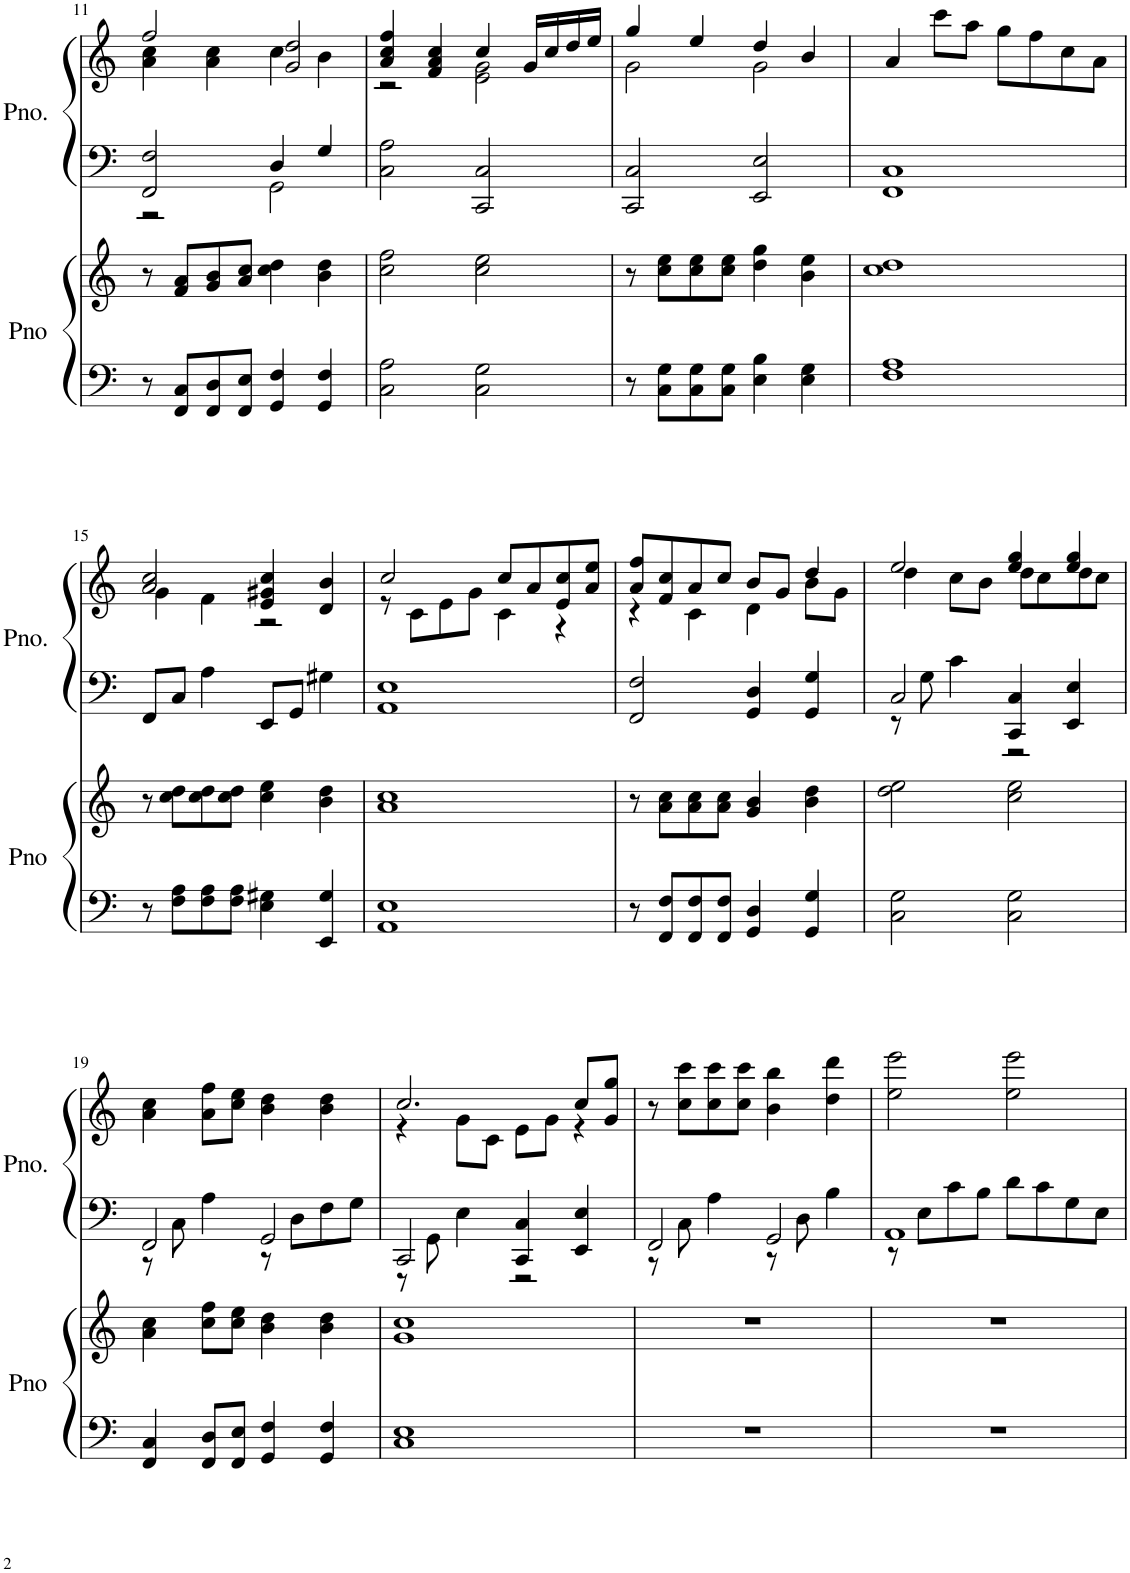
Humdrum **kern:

**kern	**kern	**kern	**kern
*part2	*part2	*part1	*part1
*staff4	*staff3	*staff2	*staff1
*I"Piano	*	*I"Piano	*
*I'Pno	*	*I'Pno.	*
!!LO:PB:g=z
*clefF4	*clefG2	*clefF4	*clefG2
*k[]	*k[]	*k[]	*k[]
*M4/4	*M4/4	*M4/4	*M4/4
=11	=11	=11	=11
*	*	*^	*^
8r	8r	2FF/ 2F/	2r	2ff/	4a\ 4cc\
8FF/ 8C/L	8f/ 8a/L	.	.	.	.
8FF/ 8D/	8g/ 8b/	.	.	.	4a\ 4cc\
8FF/ 8E/J	8a/ 8cc/J	.	.	.	.
4GG/ 4F/	4cc\ 4dd\	4D/	2GG\	2g/ 2dd/	4cc\
4GG/ 4F/	4b\ 4dd\	4G/	.	.	4b\
*	*	*v	*v	*	*
=12	=12	=12	=12	=12
2C\ 2A\	2cc\ 2ff\	2C\ 2A\	4a/ 4cc/ 4ff/	2r
.	.	.	4f/ 4a/ 4cc/	.
2C\ 2G\	2cc\ 2ee\	2CC/ 2C/	4cc/	2e\ 2g\
.	.	.	16g/LL	.
.	.	.	16cc/	.
.	.	.	16dd/	.
.	.	.	16ee/JJ	.
=13	=13	=13	=13	=13
8r	8r	2CC/ 2C/	4gg/	2g\
8C\ 8G\L	8cc\ 8ee\L	.	.	.
8C\ 8G\	8cc\ 8ee\	.	4ee/	.
8C\ 8G\J	8cc\ 8ee\J	.	.	.
4E\ 4B\	4dd\ 4gg\	2EE/ 2E/	4dd/	2g\
4E\ 4G\	4b\ 4ee\	.	4b/	.
*	*	*	*v	*v
=14	=14	=14	=14
1F 1A	1cc 1dd	1FF 1C	4a/
.	.	.	8ccc\L
.	.	.	8aa\J
.	.	.	8gg\L
.	.	.	8ff\
.	.	.	8cc\
.	.	.	8a\J
!!LO:LB:g=z
=15	=15	=15	=15
*	*	*	*^
8r	8r	8FF/L	2a/ 2cc/	4g\
8F\ 8A\L	8cc\ 8dd\L	8C/J	.	.
8F\ 8A\	8cc\ 8dd\	4A\	.	4f\
8F\ 8A\J	8cc\ 8dd\J	.	.	.
4E\ 4G#X\	4cc\ 4ee\	8EE/L	4e/ 4g#X/ 4cc/	2r
.	.	8GG/J	.	.
4EE/ 4G#/	4b\ 4dd\	4G#X\	4d/ 4b/	.
=16	=16	=16	=16	=16
1AA 1E	1a 1cc	1AA 1E	2cc/	8r
.	.	.	.	8c\L
.	.	.	.	8e\
.	.	.	.	8g\J
.	.	.	8cc/L	4c\
.	.	.	8a/	.
.	.	.	8e/ 8cc/	4r
.	.	.	8a/ 8ee/J	.
=17	=17	=17	=17	=17
8r	8r	2FF/ 2F/	8a/ 8ff/L	4r
8FF/ 8F/L	8a\ 8cc\L	.	8f/ 8cc/	.
8FF/ 8F/	8a\ 8cc\	.	8a/	4c\
8FF/ 8F/J	8a\ 8cc\J	.	8cc/J	.
4GG/ 4D/	4g/ 4b/	4GG/ 4D/	8b/L	4d\
.	.	.	8g/J	.
4GG/ 4G/	4b\ 4dd\	4GG/ 4G/	4dd/	8b\L
.	.	.	.	8g\J
=18	=18	=18	=18	=18
*	*	*^	*	*
2C\ 2G\	2dd\ 2ee\	2C/	8r	2ee/	4dd\
.	.	.	8G\	.	.
.	.	.	4c\	.	8cc\L
.	.	.	.	.	8b\J
2C\ 2G\	2cc\ 2ee\	4CC/ 4C/	2r	4ee/ 4gg/	8dd\L
.	.	.	.	.	8cc\
.	.	4EE/ 4E/	.	4ee/ 4gg/	8dd\
.	.	.	.	.	8cc\J
*	*	*	*	*v	*v
!!LO:LB:g=z
=19	=19	=19	=19	=19
4FF/ 4C/	4a\ 4cc\	2FF/	8r	4a\ 4cc\
.	.	.	8C\	.
8FF/ 8D/L	8cc\ 8ff\L	.	4A\	8a\ 8ff\L
8FF/ 8E/J	8cc\ 8ee\J	.	.	8cc\ 8ee\J
4GG/ 4F/	4b\ 4dd\	2GG/	8r	4b\ 4dd\
.	.	.	8D\L	.
4GG/ 4F/	4b\ 4dd\	.	8F\	4b\ 4dd\
.	.	.	8G\J	.
=20	=20	=20	=20	=20
*	*	*	*	*^
1C 1E	1g 1cc	2CC/	8r	2.cc/	4r
.	.	.	8GG\	.	.
.	.	.	4E\	.	8g\L
.	.	.	.	.	8c\J
.	.	4CC/ 4C/	2r	.	8e\L
.	.	.	.	.	8g\J
.	.	4EE/ 4E/	.	8cc/L	4r
.	.	.	.	8g/ 8gg/J	.
*	*	*	*	*v	*v
=21	=21	=21	=21	=21
1r	1r	2FF/	8r	8r
.	.	.	8C\	8cc\ 8ccc\L
.	.	.	4A\	8cc\ 8ccc\
.	.	.	.	8cc\ 8ccc\J
.	.	2GG/	8r	4b\ 4bb\
.	.	.	8D\	.
.	.	.	4B\	4dd\ 4ddd\
=22	=22	=22	=22	=22
1r	1r	1AA	8r	2ee\ 2eee\
.	.	.	8E\L	.
.	.	.	8c\	.
.	.	.	8B\J	.
.	.	.	8d\L	2ee\ 2eee\
.	.	.	8c\	.
.	.	.	8G\	.
.	.	.	8E\J	.
*	*	*v	*v	*
=	=	=	=
*-	*-	*-	*-
